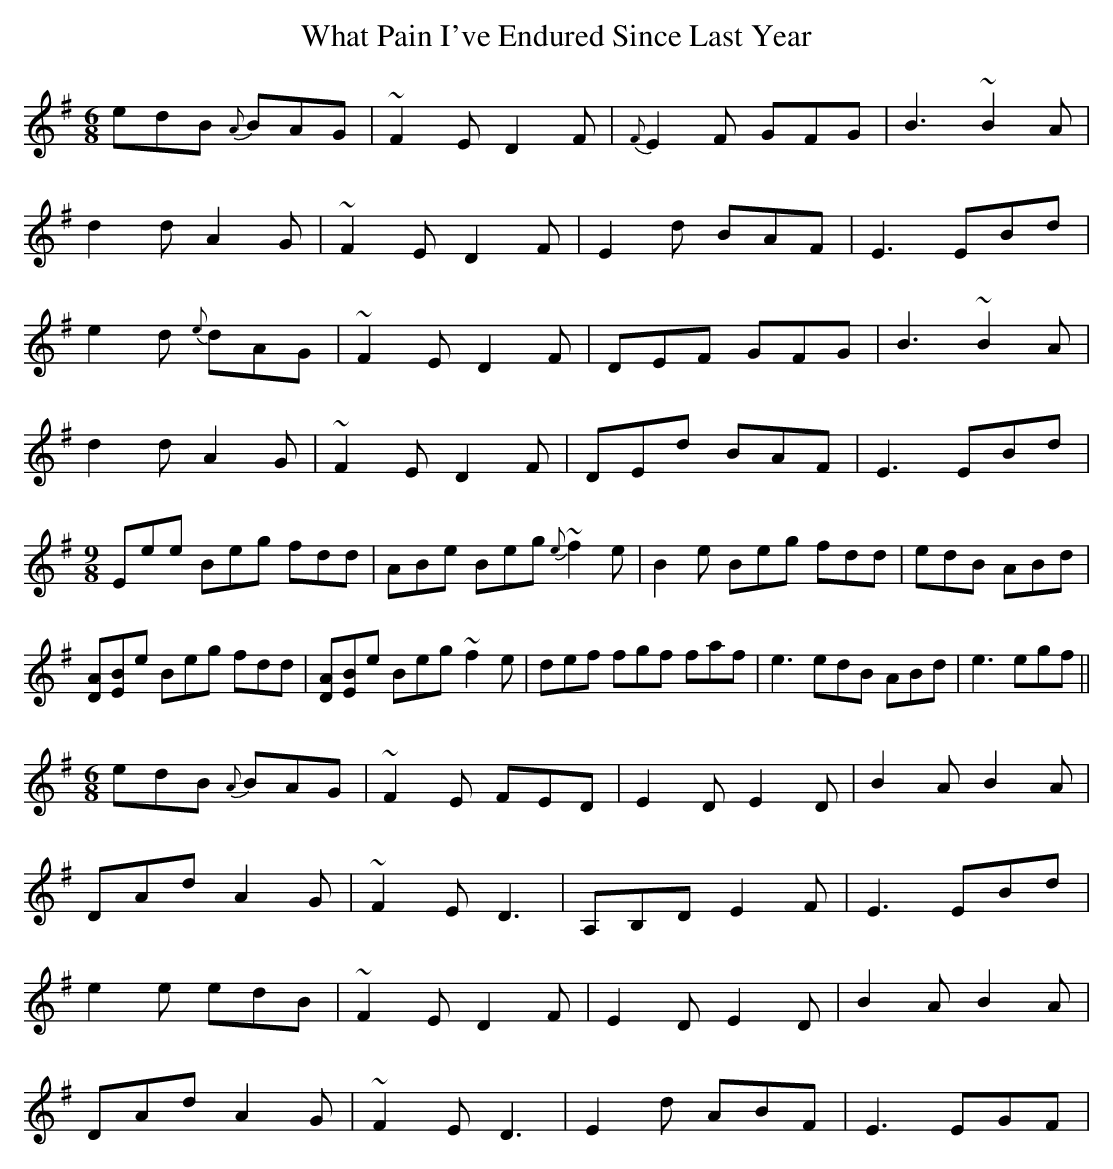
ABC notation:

X:1
T: What Pain I've Endured Since Last Year
M: 9/8
L: 1/8
K: Emin
M:6/8
edB {A}BAG|~F2ED2F|{F}E2 F GFG|B3 ~B2 A|
d2dA2G|~F2ED2F|E2d BAF|E3 EBd|
e2d {e}dAG|~F2ED2F|DEF GFG|B3 ~B2 A|
d2dA2G|~F2ED2F|DEd BAF|E3 EBd|
M:9/8
Eee Beg fdd| ABe Beg {e}~f2 e|B2e Beg fdd|edB ABd|
[DA][EB]e Beg fdd|[DA][EB]e Beg ~f2 e|def fgf faf|e3edB ABd |e3 egf||
M:6/8
edB {A}BAG|~F2E FED|E2 D E2 D|B2 A B2 A|
DAdA2G|~F2ED3|A,B,D E2F|E3 EBd|
e2e edB|~F2ED2F|E2 D E2 D|B2 A B2 A|
DAdA2G|~F2ED3|E2d ABF|E3 EGF|
